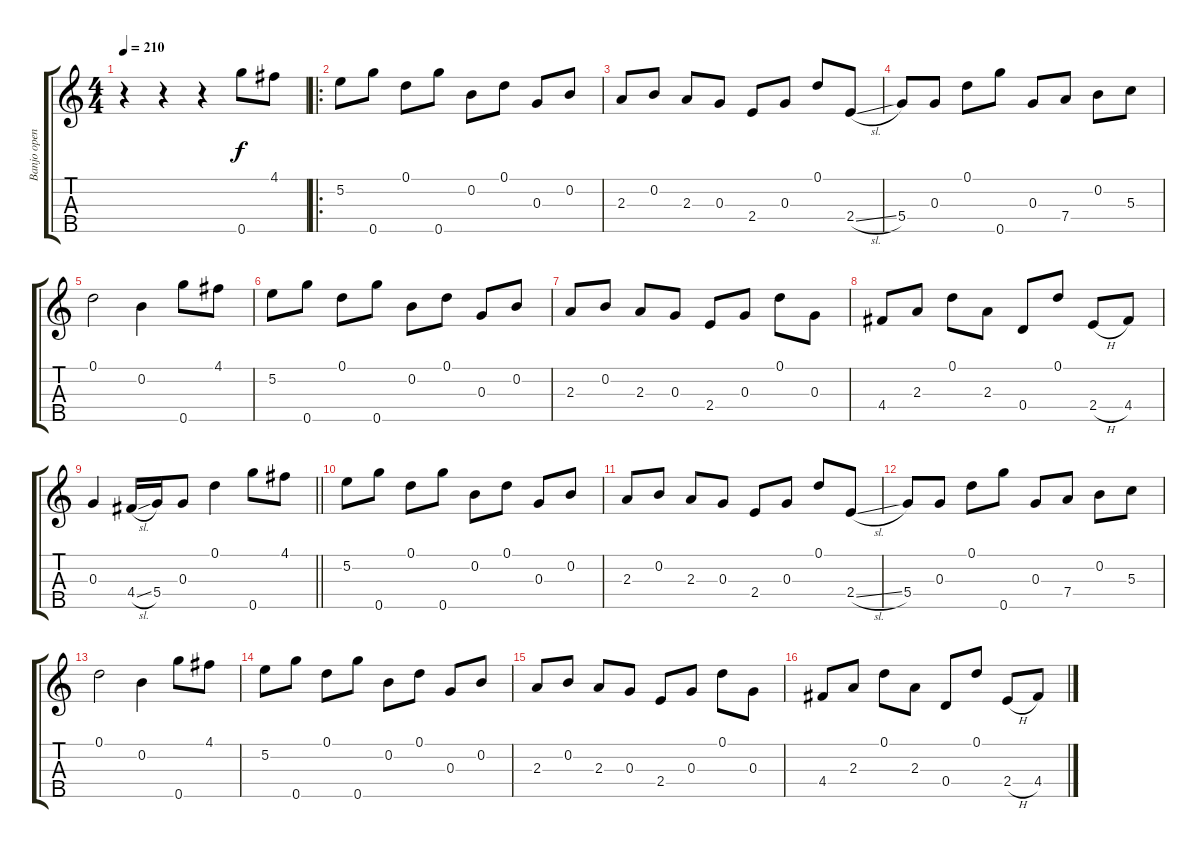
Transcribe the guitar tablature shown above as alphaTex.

\track ("Banjo open G" "Banjo open") {instrument banjo}
\staff {score tabs}
\tuning (D4 B3 G3 D3 G4) {hide}
\displaytranspose 12
\ts (4 4)
\tempo 210
\clef g2
\ks c
r.4{dy f instrument banjo} r.4 r.4 0.5.8 4.1.8 |
\ro
5.2.8 0.5.8 0.1.8 0.5.8 0.2.8 0.1.8 0.3.8 0.2.8 |
2.3.8 0.2.8 2.3.8 0.3.8 2.4.8 0.3.8 0.1.8 2.4{sl}.8 |
5.4.8 0.3.8 0.1.8 0.5.8 0.3.8 7.4.8 0.2.8 5.3.8 |
0.1.2 0.2.4 0.5.8 4.1.8 |
5.2.8 0.5.8 0.1.8 0.5.8 0.2.8 0.1.8 0.3.8 0.2.8 |
2.3.8 0.2.8 2.3.8 0.3.8 2.4.8 0.3.8 0.1.8 0.3.8 |
4.4.8 2.3.8 0.1.8 2.3.8 0.4.8 0.1.8 2.4{h}.8 4.4.8 |
\barLineRight lightlight
0.3.4 4.4{sl}.16 5.4.16 0.3.8 0.1.4 0.5.8 4.1.8 |
5.2.8 0.5.8 0.1.8 0.5.8 0.2.8 0.1.8 0.3.8 0.2.8 |
2.3.8 0.2.8 2.3.8 0.3.8 2.4.8 0.3.8 0.1.8 2.4{sl}.8 |
5.4.8 0.3.8 0.1.8 0.5.8 0.3.8 7.4.8 0.2.8 5.3.8 |
0.1.2 0.2.4 0.5.8 4.1.8 |
5.2.8 0.5.8 0.1.8 0.5.8 0.2.8 0.1.8 0.3.8 0.2.8 |
2.3.8 0.2.8 2.3.8 0.3.8 2.4.8 0.3.8 0.1.8 0.3.8 |
4.4.8 2.3.8 0.1.8 2.3.8 0.4.8 0.1.8 2.4{h}.8 4.4.8
